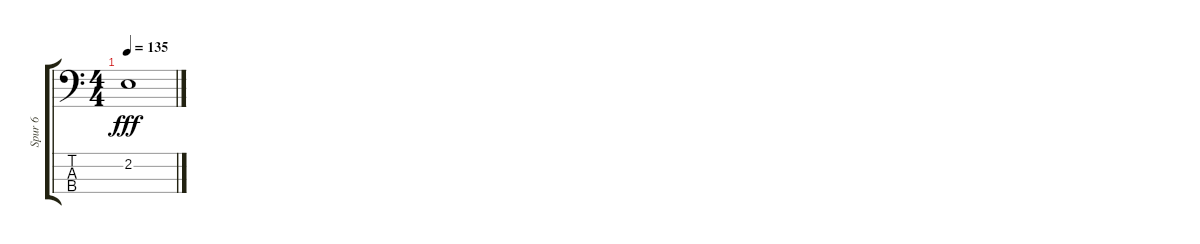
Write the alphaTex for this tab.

\track ("Spur 6" "Spur 6") {instrument electricguitarmuted}
\staff {score tabs}
\tuning (G2 D2 A1 E1) {hide}
\ts (4 4)
\tempo 135
\clef f4
\ks c
2.2{t}.1{dy fff}
